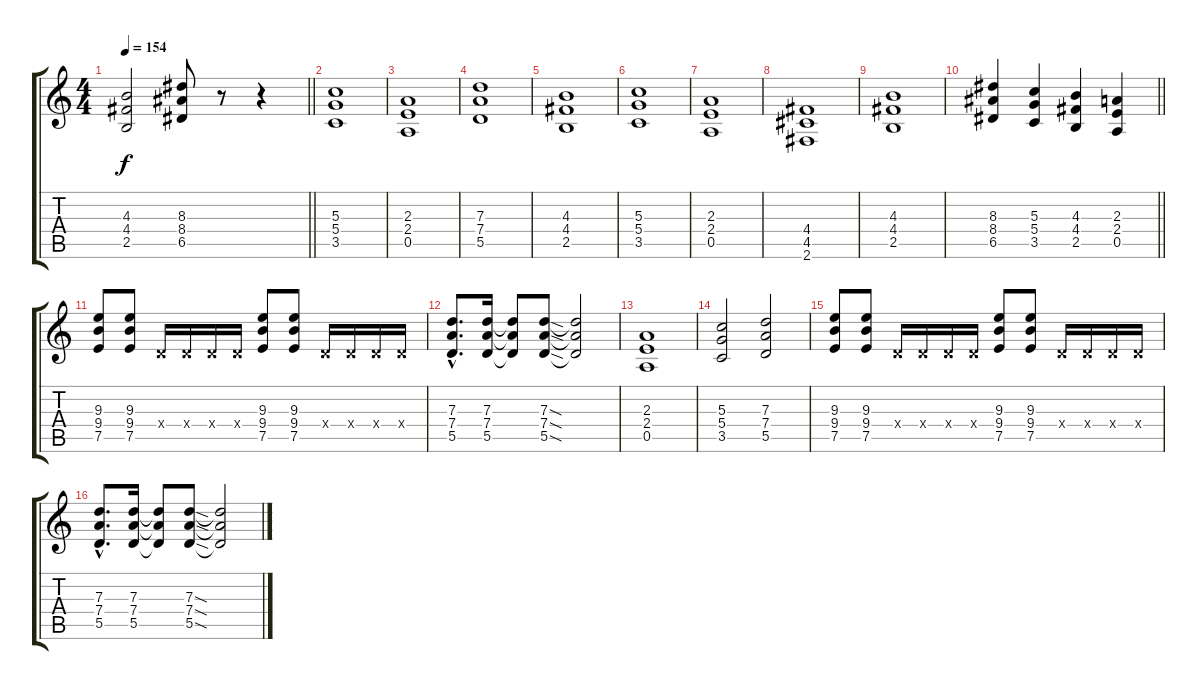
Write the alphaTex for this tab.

\track "" {instrument distortionguitar}
\staff {score tabs}
\tuning (E4 B3 G3 D3 A2 E2) {hide}
\ts (4 4)
\tempo 154
\clef g2
\barLineRight lightlight
\ks c
(4.3 4.4 2.5).2{dy f} (8.3 8.4 6.5).8 r.8 r.4 |
(5.3 5.4 3.5).1 |
(2.3 2.4 0.5).1 |
(7.3 7.4 5.5).1 |
(4.3 4.4 2.5).1 |
(5.3 5.4 3.5).1 |
(2.3 2.4 0.5).1 |
(4.4 4.5 2.6).1 |
(4.3 4.4 2.5).1 |
\barLineRight lightlight
(8.3 8.4 6.5).4 (5.3 5.4 3.5).4 (4.3 4.4 2.5).4 (2.3 2.4 0.5).4 |
(9.3 9.4 7.5).8 (9.3 9.4 7.5).8 0.4{x}.16 0.4{x}.16 0.4{x}.16 0.4{x}.16 (9.3 9.4 7.5).8 (9.3 9.4 7.5).8 0.4{x}.16 0.4{x}.16 0.4{x}.16 0.4{x}.16 |
(7.3{hac} 7.4{hac} 5.5{hac}).8{d} (7.3 7.4 5.5).16 (7.3{t} 7.4{t} 5.5{t}).8 (7.3{sod} 7.4{sod} 5.5{sod}).8 (7.3{t} 7.4{t} 5.5{t}).2 |
(2.3 2.4 0.5).1 |
(5.3 5.4 3.5).2 (7.3 7.4 5.5).2 |
(9.3 9.4 7.5).8 (9.3 9.4 7.5).8 0.4{x}.16 0.4{x}.16 0.4{x}.16 0.4{x}.16 (9.3 9.4 7.5).8 (9.3 9.4 7.5).8 0.4{x}.16 0.4{x}.16 0.4{x}.16 0.4{x}.16 |
(7.3{hac} 7.4{hac} 5.5{hac}).8{d} (7.3 7.4 5.5).16 (7.3{t} 7.4{t} 5.5{t}).8 (7.3{sod} 7.4{sod} 5.5{sod}).8 (7.3{t} 7.4{t} 5.5{t}).2
